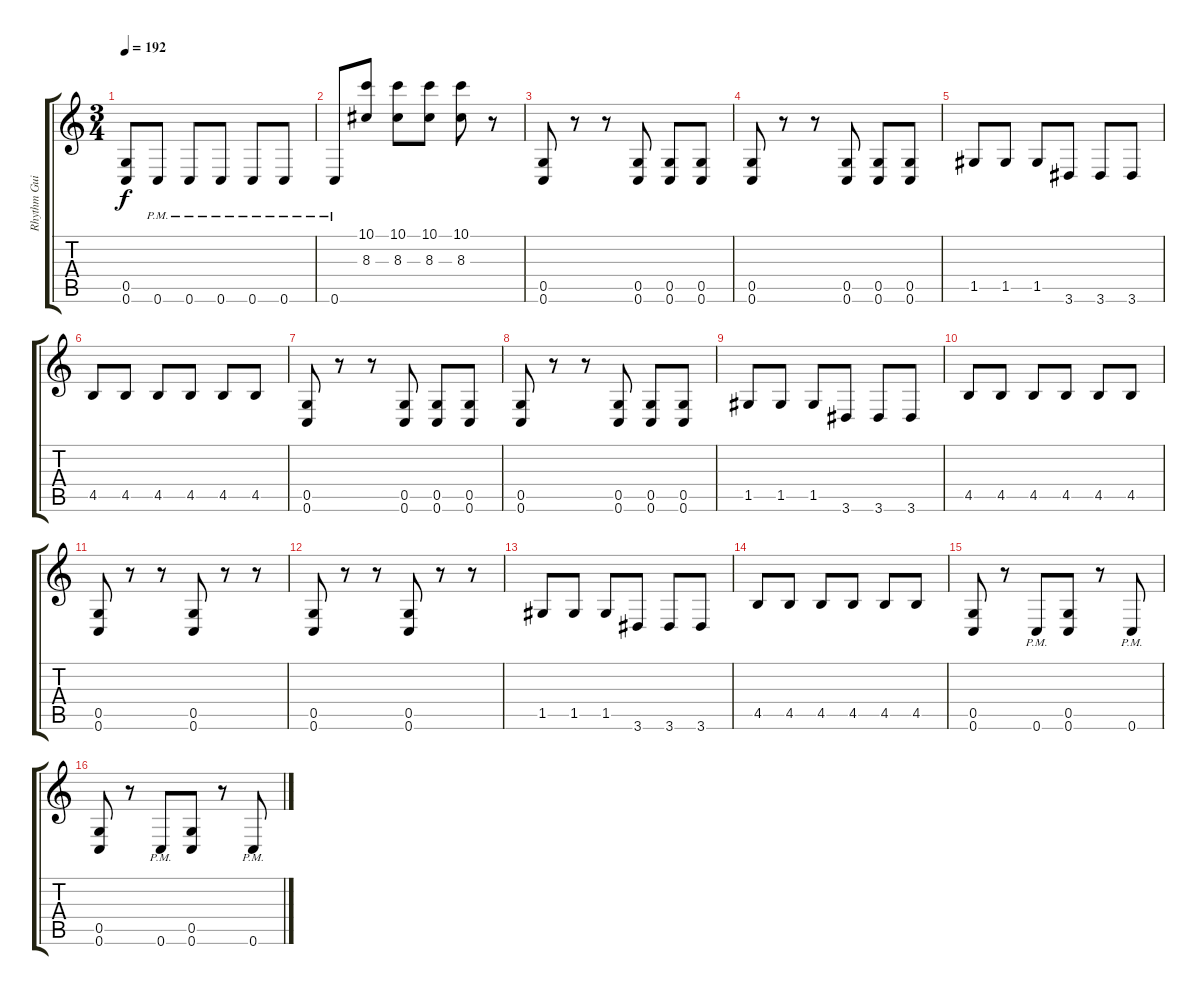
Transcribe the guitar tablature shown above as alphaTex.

\track ("Rhythm Guitar 2" "Rhythm Gui") {instrument distortionguitar}
\staff {score tabs}
\tuning (D4 A3 F3 C3 G2 C2) {hide}
\ts (3 4)
\tempo 192
\clef g2
\ks c
(0.5 0.6).8{dy f} 0.6{pm}.8 0.6{pm}.8 0.6{pm}.8 0.6{pm}.8 0.6{pm}.8 |
0.6{pm}.8 (10.1 8.3).8 (10.1 8.3).8 (10.1 8.3).8 (10.1 8.3).8 r.8 |
(0.5 0.6).8 r.8 r.8 (0.5 0.6).8 (0.5 0.6).8 (0.5 0.6).8 |
(0.5 0.6).8 r.8 r.8 (0.5 0.6).8 (0.5 0.6).8 (0.5 0.6).8 |
1.5.8 1.5.8 1.5.8 3.6.8 3.6.8 3.6.8 |
4.5.8 4.5.8 4.5.8 4.5.8 4.5.8 4.5.8 |
(0.5 0.6).8 r.8 r.8 (0.5 0.6).8 (0.5 0.6).8 (0.5 0.6).8 |
(0.5 0.6).8 r.8 r.8 (0.5 0.6).8 (0.5 0.6).8 (0.5 0.6).8 |
1.5.8 1.5.8 1.5.8 3.6.8 3.6.8 3.6.8 |
4.5.8 4.5.8 4.5.8 4.5.8 4.5.8 4.5.8 |
(0.5 0.6).8 r.8 r.8 (0.5 0.6).8 r.8 r.8 |
(0.5 0.6).8 r.8 r.8 (0.5 0.6).8 r.8 r.8 |
1.5.8 1.5.8 1.5.8 3.6.8 3.6.8 3.6.8 |
4.5.8 4.5.8 4.5.8 4.5.8 4.5.8 4.5.8 |
(0.5 0.6).8 r.8 0.6{pm}.8 (0.5 0.6).8 r.8 0.6{pm}.8 |
(0.5 0.6).8 r.8 0.6{pm}.8 (0.5 0.6).8 r.8 0.6{pm}.8
